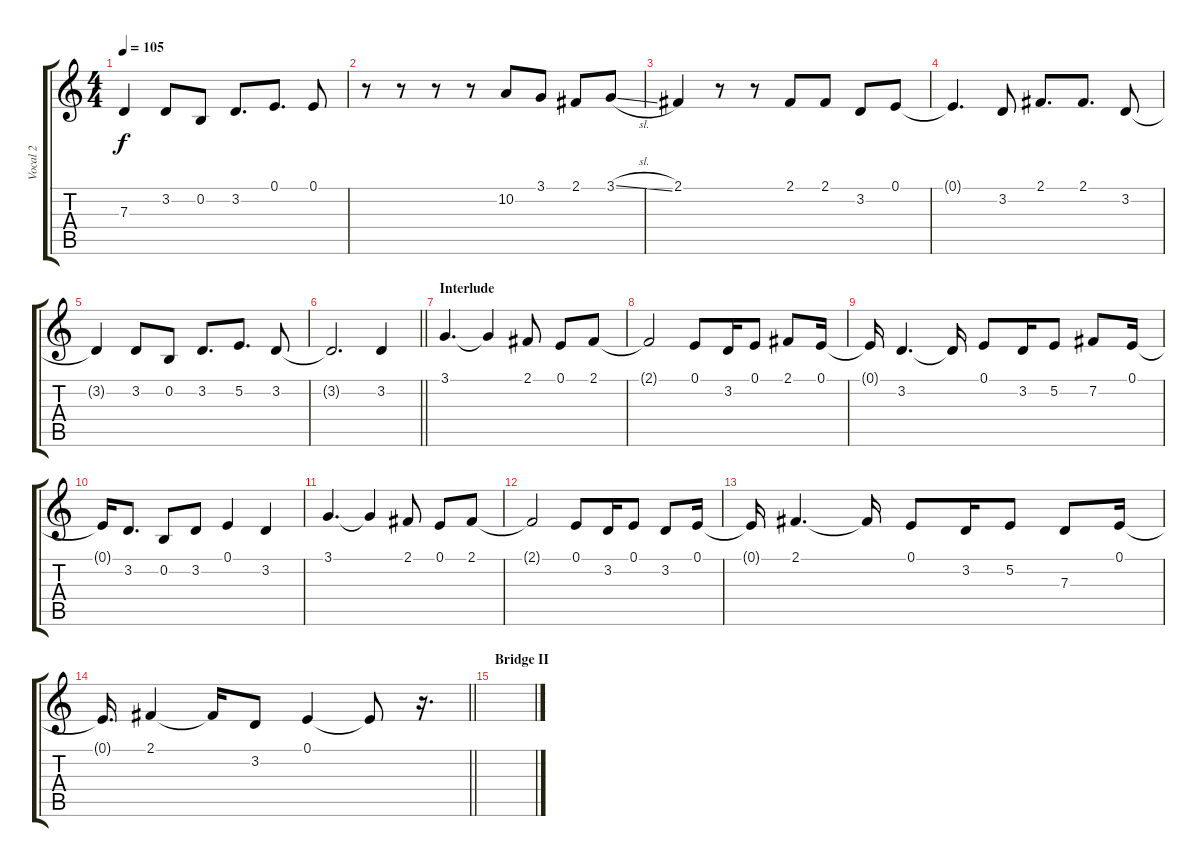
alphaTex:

\track ("Vocal 2" "Vocal 2") {instrument clarinet}
\staff {score tabs}
\tuning (E4 B3 G3 D3 A2 E2) {hide}
\ts (4 4)
\tempo 105
\clef g2
\ks c
7.3{t}.4{dy f} 3.2.8 0.2.8 3.2.8{d} 0.1.8{d} 0.1.8 |
r.8 r.8 r.8 r.8 10.2.8 3.1.8 2.1.8 3.1{sl}.8 |
2.1.4 r.8 r.8 2.1.8 2.1.8 3.2.8 0.1.8 |
0.1{t}.4{d} 3.2.8 2.1.8{d} 2.1.8{d} 3.2.8 |
3.2{t}.4 3.2.8 0.2.8 3.2.8{d} 5.2.8{d} 3.2.8 |
\barLineRight lightlight
3.2{t}.2{d} 3.2.4 |
\section ("" "Interlude")
3.1.4{d} 3.1{t}.4 2.1.8 0.1.8 2.1.8 |
2.1{t}.2 0.1.8 3.2.16 0.1.8 2.1.8 0.1.16 |
0.1{t}.16 3.2.4{d} 3.2{t}.16 0.1.8 3.2.16 5.2.8 7.2.8 0.1.16 |
0.1{t}.16 3.2.8{d} 0.2.8 3.2.8 0.1.4 3.2.4 |
3.1.4{d} 3.1{t}.4 2.1.8 0.1.8 2.1.8 |
2.1{t}.2 0.1.8 3.2.16 0.1.8 3.2.8 0.1.16 |
0.1{t}.16 2.1.4{d} 2.1{t}.16 0.1.8 3.2.16 5.2.8 7.3.8 0.1.16 |
\barLineRight lightlight
0.1{t}.16{d} 2.1.4 2.1{t}.16 3.2.8 0.1.4 0.1{t}.8 r.16{d} |
\section ("" "Bridge II")
